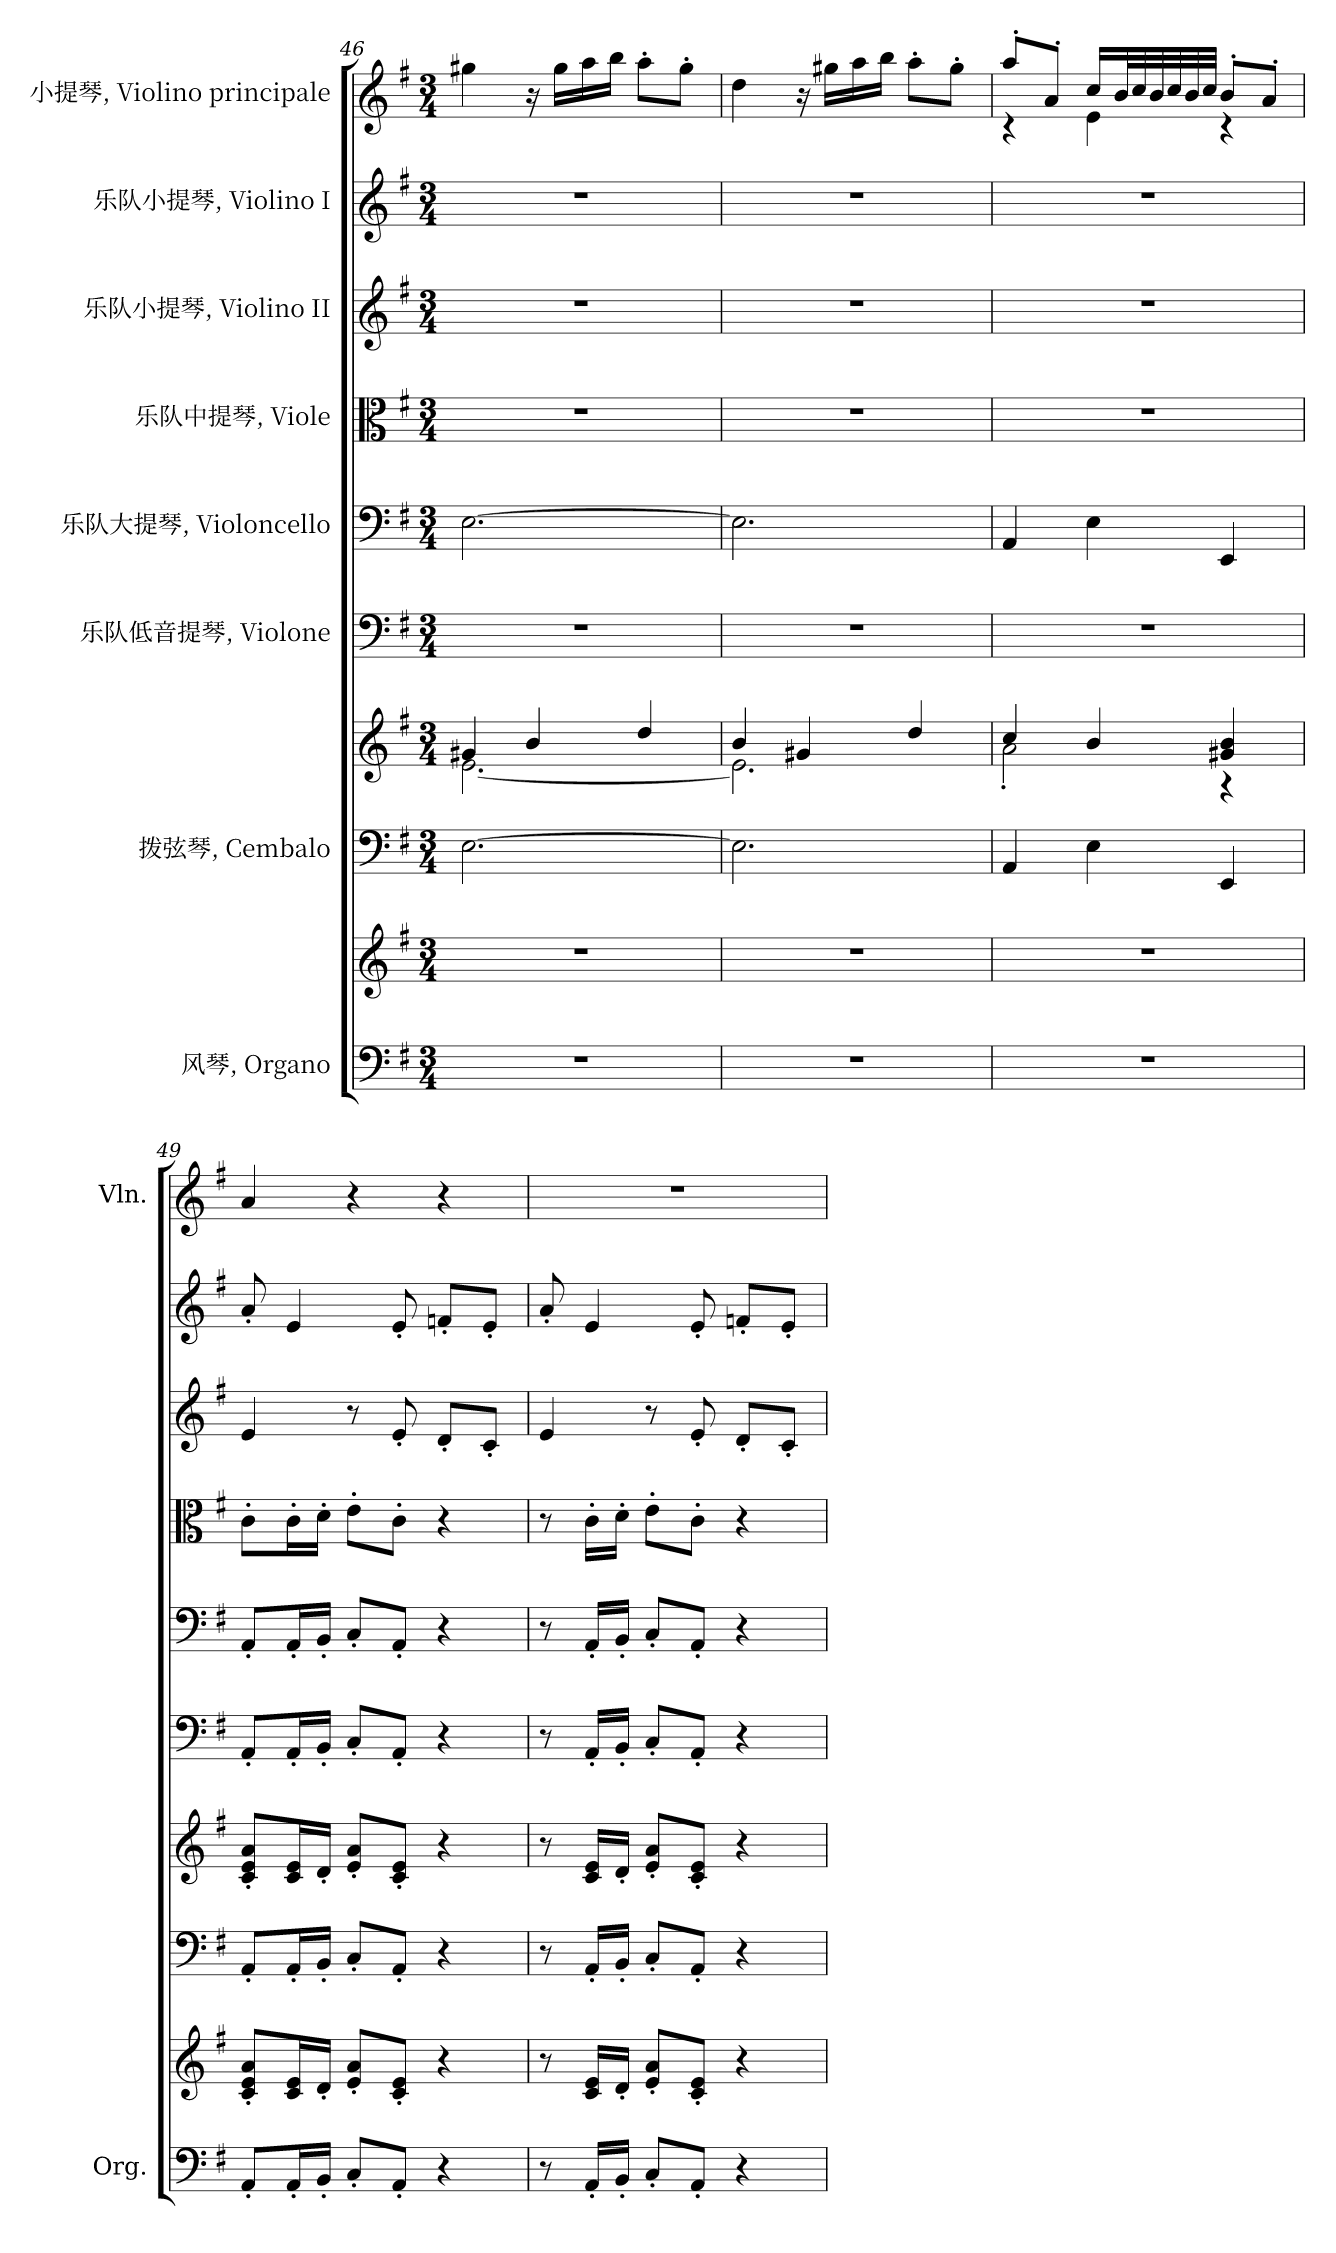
**kern	**kern	**kern	**kern	**kern	**kern	**kern	**kern	**kern	**kern
*part8	*part8	*part7	*part7	*part6	*part5	*part4	*part3	*part2	*part1
*staff10	*staff9	*staff8	*staff7	*staff6	*staff5	*staff4	*staff3	*staff2	*staff1
*I"风琴, Organo	*	*I"拨弦琴, Cembalo	*	*I"乐队低音提琴, Violone	*I"乐队大提琴, Violoncello	*I"乐队中提琴, Viole	*I"乐队小提琴, Violino II	*I"乐队小提琴, Violino I	*I"小提琴, Violino principale
*I'Org.	*	*	*	*	*	*	*	*	*I'Vln.
*clefF4	*clefG2	*clefF4	*clefG2	*clefF4	*clefF4	*clefC3	*clefG2	*clefG2	*clefG2
*	*	*	*	*ITrd7c12	*	*	*	*	*
*k[f#]	*k[f#]	*k[f#]	*k[f#]	*k[f#]	*k[f#]	*k[f#]	*k[f#]	*k[f#]	*k[f#]
*M3/4	*M3/4	*M3/4	*M3/4	*M3/4	*M3/4	*M3/4	*M3/4	*M3/4	*M3/4
=46	=46	=46	=46	=46	=46	=46	=46	=46	=46
*	*	*	*^	*	*	*	*	*	*
2.r	2.r	[2.E\	4g#X/	[2.e\	2.r	[2.E\	2.r	2.r	2.r	4gg#X\
.	.	.	4b/	.	.	.	.	.	.	16r
.	.	.	.	.	.	.	.	.	.	16gg#\LL
.	.	.	.	.	.	.	.	.	.	16aa\
.	.	.	.	.	.	.	.	.	.	16bb\JJ
.	.	.	4dd/	.	.	.	.	.	.	8aa'\L
.	.	.	.	.	.	.	.	.	.	8gg#'\J
!!LO:PB:g=z
=47	=47	=47	=47	=47	=47	=47	=47	=47	=47	=47
2.r	2.r	2.E\]	4b/	2.e\]	2.r	2.E\]	2.r	2.r	2.r	4dd\
.	.	.	4g#X/	.	.	.	.	.	.	16r
.	.	.	.	.	.	.	.	.	.	16gg#X\LL
.	.	.	.	.	.	.	.	.	.	16aa\
.	.	.	.	.	.	.	.	.	.	16bb\JJ
.	.	.	4dd/	.	.	.	.	.	.	8aa'\L
.	.	.	.	.	.	.	.	.	.	8gg#'\J
=48	=48	=48	=48	=48	=48	=48	=48	=48	=48	=48
*	*	*	*	*	*	*	*	*	*	*^
2.r	2.r	4AA/	4cc/	2a'\	2.r	4AA/	2.r	2.r	2.r	8aa'/L	4r
.	.	.	.	.	.	.	.	.	.	8a'/J	.
.	.	4E\	4b/	.	.	4E\	.	.	.	16cc/LL	4e\
.	.	.	.	.	.	.	.	.	.	32b/L	.
.	.	.	.	.	.	.	.	.	.	32cc/	.
.	.	.	.	.	.	.	.	.	.	32b/	.
.	.	.	.	.	.	.	.	.	.	32cc/	.
.	.	.	.	.	.	.	.	.	.	32b/	.
.	.	.	.	.	.	.	.	.	.	32cc/JJJ	.
.	.	4EE/	4g#X/ 4b/	4r	.	4EE/	.	.	.	8b'/L	4r
.	.	.	.	.	.	.	.	.	.	8a'/J	.
*	*	*	*v	*v	*	*	*	*	*	*v	*v
=49	=49	=49	=49	=49	=49	=49	=49	=49	=49
8AA'/L	8c/' 8e/' 8a/'L	8AA'/L	8c/' 8e/' 8a/'L	8AAA'/L	8AA'/L	8c'\L	4e/	8a'/	4a/
16AA'/L	16c/ 16e/L	16AA'/L	16c/ 16e/L	16AAA'/L	16AA'/L	16c'\L	.	4e/	.
16BB'/JJ	16d'/JJ	16BB'/JJ	16d'/JJ	16BBB'/JJ	16BB'/JJ	16d'\JJ	.	.	.
8C'/L	8e/' 8a/'L	8C'/L	8e/' 8a/'L	8CC'/L	8C'/L	8e'\L	8r	.	4r
8AA'/J	8c/' 8e/'J	8AA'/J	8c/' 8e/'J	8AAA'/J	8AA'/J	8c'\J	8e'/	8e'/	.
4r	4r	4r	4r	4r	4r	4r	8d'/L	8fn'/L	4r
.	.	.	.	.	.	.	8c'/J	8e'/J	.
=50	=50	=50	=50	=50	=50	=50	=50	=50	=50
8r	8r	8r	8r	8r	8r	8r	4e/	8a'/	2.r
16AA'/LL	16c/ 16e/LL	16AA'/LL	16c/ 16e/LL	16AAA'/LL	16AA'/LL	16c'\LL	.	4e/	.
16BB'/JJ	16d'/JJ	16BB'/JJ	16d'/JJ	16BBB'/JJ	16BB'/JJ	16d'\JJ	.	.	.
8C'/L	8e/' 8a/'L	8C'/L	8e/' 8a/'L	8CC'/L	8C'/L	8e'\L	8r	.	.
8AA'/J	8c/' 8e/'J	8AA'/J	8c/' 8e/'J	8AAA'/J	8AA'/J	8c'\J	8e'/	8e'/	.
4r	4r	4r	4r	4r	4r	4r	8d'/L	8fn'/L	.
.	.	.	.	.	.	.	8c'/J	8e'/J	.
=	=	=	=	=	=	=	=	=	=
*-	*-	*-	*-	*-	*-	*-	*-	*-	*-
